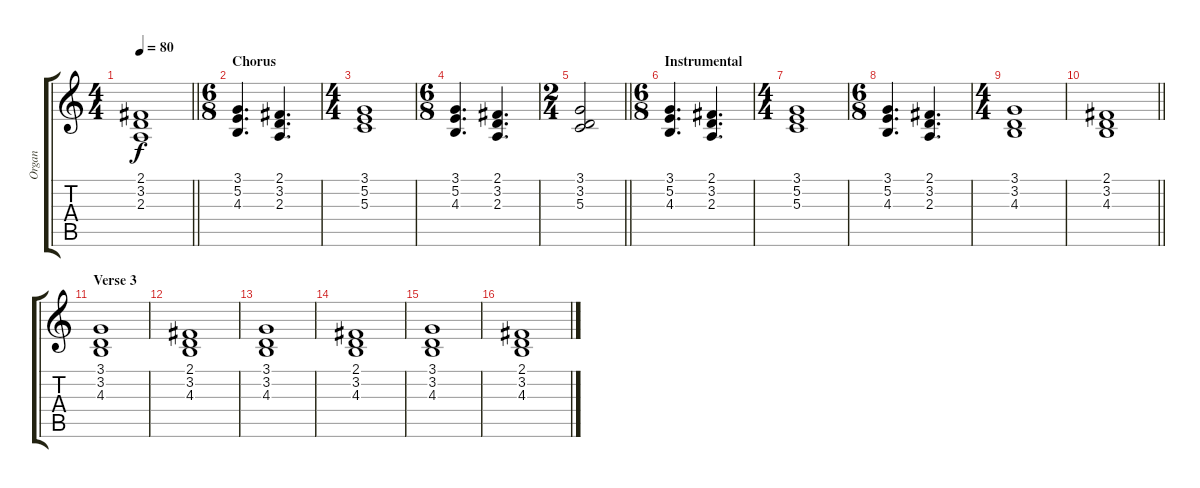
\track ("Organ" "Organ") {instrument percussiveorgan}
\staff {score tabs}
\tuning (E4 B3 G3 D3 A2 E2) {hide}
\ts (4 4)
\tempo 80
\clef g2
\barLineRight lightlight
\ks c
(2.1 3.2 2.3).1{dy f} |
\ts (6 8)
\section ("" "Chorus")
(3.1 5.2 4.3).4{d} (2.1 3.2 2.3).4{d} |
\ts (4 4)
(3.1 5.2 5.3).1 |
\ts (6 8)
(3.1 5.2 4.3).4{d} (2.1 3.2 2.3).4{d} |
\ts (2 4)
\barLineRight lightlight
(3.1 3.2 5.3).2 |
\ts (6 8)
\section ("" "Instrumental")
(3.1 5.2 4.3).4{d} (2.1 3.2 2.3).4{d} |
\ts (4 4)
(3.1 5.2 5.3).1 |
\ts (6 8)
(3.1 5.2 4.3).4{d} (2.1 3.2 2.3).4{d} |
\ts (4 4)
(3.1 3.2 4.3).1 |
\barLineRight lightlight
(2.1 3.2 4.3).1 |
\section ("" "Verse 3")
(3.1 3.2 4.3).1 |
(2.1 3.2 4.3).1 |
(3.1 3.2 4.3).1 |
(2.1 3.2 4.3).1 |
(3.1 3.2 4.3).1 |
(2.1 3.2 4.3).1
